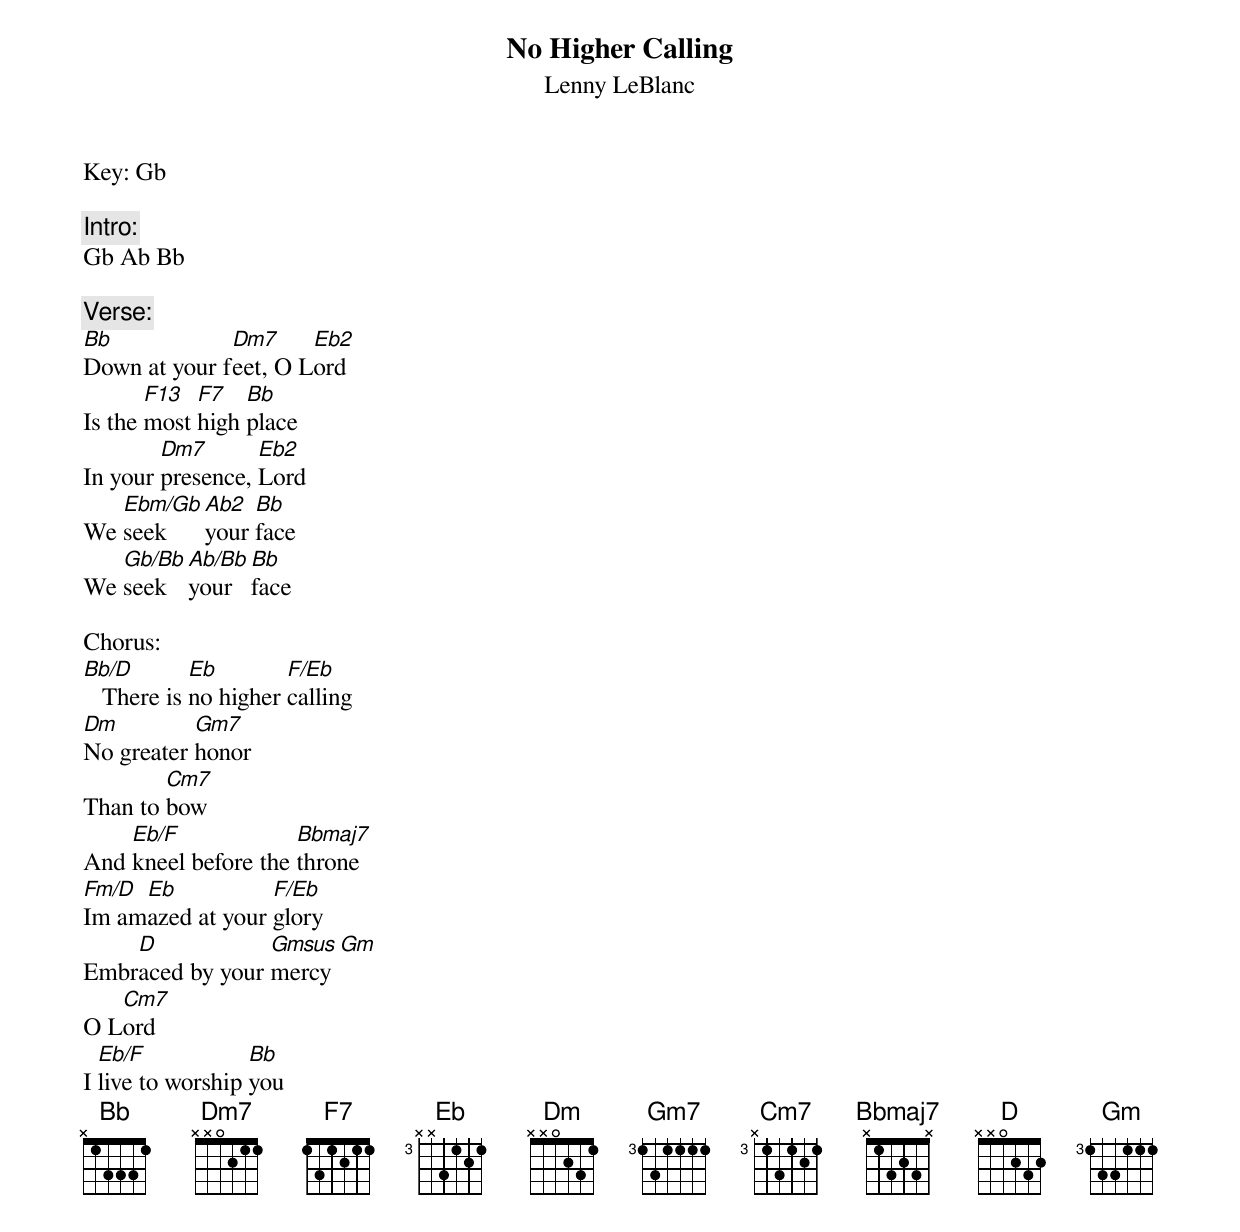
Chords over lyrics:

No Higher Calling
Lenny LeBlanc
Key: Gb

Intro:
Gb Ab Bb

Verse:
Bb            Dm7     Eb2
Down at your feet, O Lord
       F13  F7   Bb
Is the most high place
        Dm7       Eb2
In your presence, Lord
   Ebm/Gb  Ab2  Bb
We seek    your face
   Gb/Bb  Ab/Bb Bb
We seek   your  face

Chorus:
Bb/D        Eb        F/Eb
   There is no higher calling
Dm         Gm7
No greater honor
        Cm7
Than to bow
    Eb/F             Bbmaj7
And kneel before the throne
Fm/D Eb           F/Eb
Im amazed at your glory
    D            Gmsus Gm
Embraced by your mercy
   Cm7
O Lord
  Eb/F            Bb
I live to worship you
